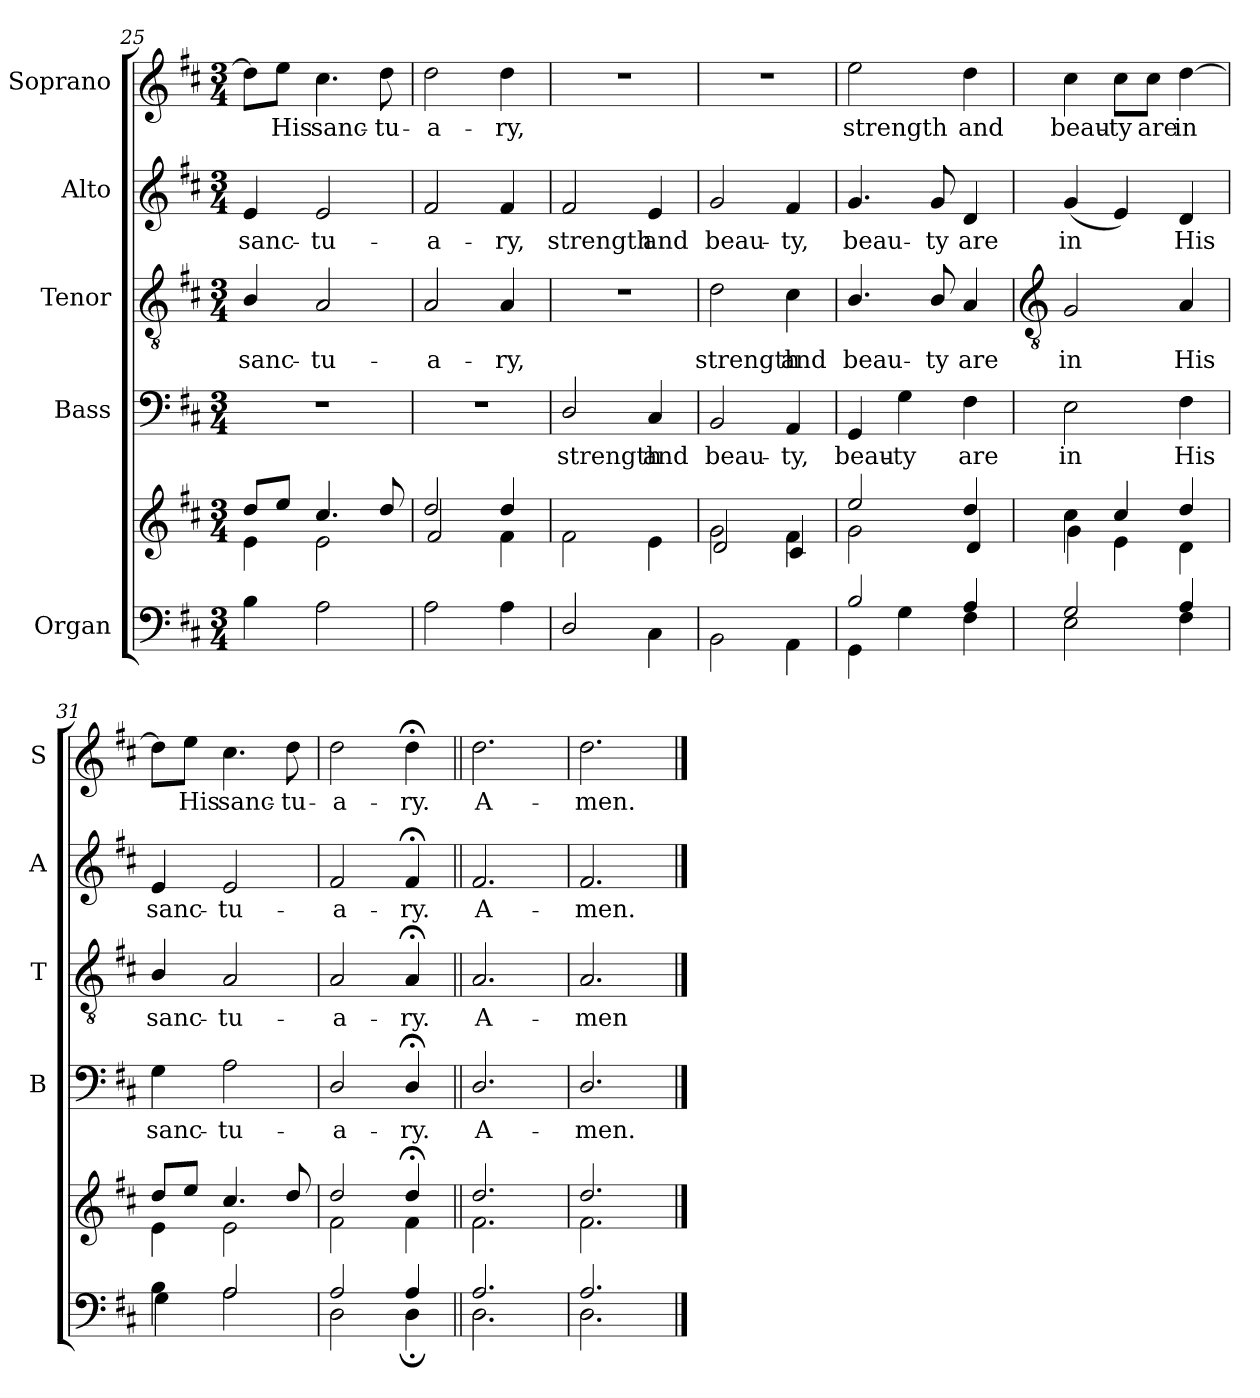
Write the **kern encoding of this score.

**kern	**kern	**kern	**text	**kern	**text	**kern	**text	**kern	**text
*part5	*part5	*part4	*part4	*part3	*part3	*part2	*part2	*part1	*part1
*staff6	*staff5	*staff4	*staff4	*staff3	*staff3	*staff2	*staff2	*staff1	*staff1
*I"Organ	*	*I"Bass	*	*I"Tenor	*	*I"Alto	*	*I"Soprano	*
*	*	*I'B	*	*I'T	*	*I'A	*	*I'S	*
*clefF4	*clefG2	*clefF4	*	*clefGv2	*	*clefG2	*	*clefG2	*
*k[f#c#]	*k[f#c#]	*k[f#c#]	*	*k[f#c#]	*	*k[f#c#]	*	*k[f#c#]	*
*D:	*D:	*D:	*	*D:	*	*D:	*	*D:	*
*M3/4	*M3/4	*M3/4	*	*M3/4	*	*M3/4	*	*M3/4	*
=25	=25	=25	=25	=25	=25	=25	=25	=25	=25
*^	*^	*	*	*	*	*	*	*	*
!	!	!	!	!	!	!	!LO:LY:b	!	!LO:LY:b	!	!
4B\	2.ryy	8dd/L	4e\	2.r	.	4B/	sanc-	4e/	sanc-	8dd\L]	.
!	!	!	!	!	!	!	!	!	!	!	!LO:LY:b
.	.	8ee/J	.	.	.	.	.	.	.	8ee\J	His
!	!	!	!	!	!	!	!LO:LY:b	!	!LO:LY:b	!	!LO:LY:b
2A\	.	4.cc#/	2e\	.	.	2A/	-tu-	2e/	-tu-	4.cc#\	sanc-
!	!	!	!	!	!	!	!	!	!	!	!LO:LY:b
.	.	8dd/	.	.	.	.	.	.	.	8dd\	-tu-
=26	=26	=26	=26	=26	=26	=26	=26	=26	=26	=26	=26
!	!	!	!	!	!	!	!LO:LY:b	!	!LO:LY:b	!	!LO:LY:b
2A\	2.ryy	2dd/	2f#/	2.r	.	2A/	-a-	2f#/	-a-	2dd\	-a-
!	!	!	!	!	!	!	!LO:LY:b	!	!LO:LY:b	!	!LO:LY:b
4A\	.	4dd/	4f#\	.	.	4A/	-ry,	4f#/	-ry,	4dd\	-ry,
=27	=27	=27	=27	=27	=27	=27	=27	=27	=27	=27	=27
!	!	!	!	!	!LO:LY:b	!	!	!	!LO:LY:b	!	!
2.ryy	2D/	2.ryy	2f#\	2D/	strength	2.r	.	2f#/	strength	2.r	.
!	!	!	!	!	!LO:LY:b	!	!	!	!LO:LY:b	!	!
.	4C#\	.	4e\	4C#/	and	.	.	4e/	and	.	.
=28	=28	=28	=28	=28	=28	=28	=28	=28	=28	=28	=28
*	*	*	*^	*	*	*	*	*	*	*	*
!	!	!	!	!	!	!LO:LY:b	!	!LO:LY:b	!	!LO:LY:b	!	!
*v	*v	*	*	*	*	*	*	*	*	*	*	*
2BB\	2.ryy	2g\	2d/	2BB/	beau-	2d\	strength	2g/	beau-	2.r	.
!	!	!	!	!	!LO:LY:b	!	!LO:LY:b	!	!LO:LY:b	!	!
4AA\	.	4f#\	4c#/	4AA/	-ty,	4c#\	and	4f#/	-ty,	.	.
=29	=29	=29	=29	=29	=29	=29	=29	=29	=29	=29	=29
*^	*	*	*	*	*	*	*	*	*	*	*
!	!	!	!	!	!	!LO:LY:b	!	!LO:LY:b	!	!LO:LY:b	!	!LO:LY:b
*	*	*	*v	*v	*	*	*	*	*	*	*	*
2B/	4GG\	2ee/	2g\	4GG/	beau-	4.B/	beau-	4.g/	beau-	2ee\	strength
!	!	!	!	!	!LO:LY:b	!	!	!	!	!	!
.	4G\	.	.	4G\	-ty	.	.	.	.	.	.
!	!	!	!	!	!	!	!LO:LY:b	!	!LO:LY:b	!	!
.	.	.	.	.	.	8B/	-ty	8g/	-ty	.	.
!	!	!	!	!	!LO:LY:b	!	!LO:LY:b	!	!LO:LY:b	!	!LO:LY:b
4A/	4F#\	4dd/	4d/	4F#\	are	4A/	are	4d/	are	4dd\	and
!!LO:LB:g=z
=30	=30	=30	=30	=30	=30	=30	=30	=30	=30	=30	=30
*	*	*	*	*	*	*clefGv2	*	*	*	*	*
!	!	!	!	!	!LO:LY:b	!	!LO:LY:b	!	!LO:LY:b	!	!LO:LY:b
2G/	2E\	4cc#\	4g\	2E\	in	2G/	in	(<4g/	in	4cc#\	beau-
!	!	!	!	!	!	!	!	!	!	!	!LO:LY:b
.	.	4cc#/	4e\	.	.	.	.	4e/)	.	8cc#\L	-ty
!	!	!	!	!	!	!	!	!	!	!	!LO:LY:b
.	.	.	.	.	.	.	.	.	.	8cc#\J	are
!	!	!	!	!	!LO:LY:b	!	!LO:LY:b	!	!LO:LY:b	!	!LO:LY:b
4A/	4F#\	4dd/	4d\	4F#\	His	4A/	His	4d/	His	[4dd\	in
=31	=31	=31	=31	=31	=31	=31	=31	=31	=31	=31	=31
!	!	!	!	!	!LO:LY:b	!	!LO:LY:b	!	!LO:LY:b	!	!
4B\	4G\	8dd/L	4e\	4G\	sanc-	4B/	sanc-	4e/	sanc-	8dd\L]	.
!	!	!	!	!	!	!	!	!	!	!	!LO:LY:b
.	.	8ee/J	.	.	.	.	.	.	.	8ee\J	His
!	!	!	!	!	!LO:LY:b	!	!LO:LY:b	!	!LO:LY:b	!	!LO:LY:b
2A/	2A\	4.cc#/	2e\	2A\	-tu-	2A/	-tu-	2e/	-tu-	4.cc#\	sanc-
!	!	!	!	!	!	!	!	!	!	!	!LO:LY:b
.	.	8dd/	.	.	.	.	.	.	.	8dd\	-tu-
=32	=32	=32	=32	=32	=32	=32	=32	=32	=32	=32	=32
!	!	!	!	!	!LO:LY:b	!	!LO:LY:b	!	!LO:LY:b	!	!LO:LY:b
2A/	2D\	2dd/	2f#\	2D/	-a-	2A/	-a-	2f#/	-a-	2dd\	-a-
*	*	*	*	*	*	*	*	*	*	*MM50	*
!	!	!	!	!	!LO:LY:b	!	!LO:LY:b	!	!LO:LY:b	!	!LO:LY:b
4A/	4D;\	4dd;</	4f#\	4D;</	-ry.	4A;</	-ry.	4f#;</	-ry.	4dd;<\	-ry.
=33||	=33||	=33||	=33||	=33||	=33||	=33||	=33||	=33||	=33||	=33||	=33||
*	*	*	*	*	*	*	*	*	*	*MM100	*
!	!	!	!	!	!LO:LY:b	!	!LO:LY:b	!	!LO:LY:b	!	!LO:LY:b
2.A/	2.D\	2.dd/	2.f#\	2.D/	A-	2.A/	A-	2.f#/	A-	2.dd\	A-
=34	=34	=34	=34	=34	=34	=34	=34	=34	=34	=34	=34
!	!	!	!	!	!LO:LY:b	!	!LO:LY:b	!	!LO:LY:b	!	!LO:LY:b
2.A/	2.D\	2.dd/	2.f#\	2.D/	-men.	2.A/	-men	2.f#/	-men.	2.dd\	-men.
*v	*v	*	*	*	*	*	*	*	*	*	*
*	*v	*v	*	*	*	*	*	*	*	*
==	==	==	==	==	==	==	==	==	==
*-	*-	*-	*-	*-	*-	*-	*-	*-	*-
